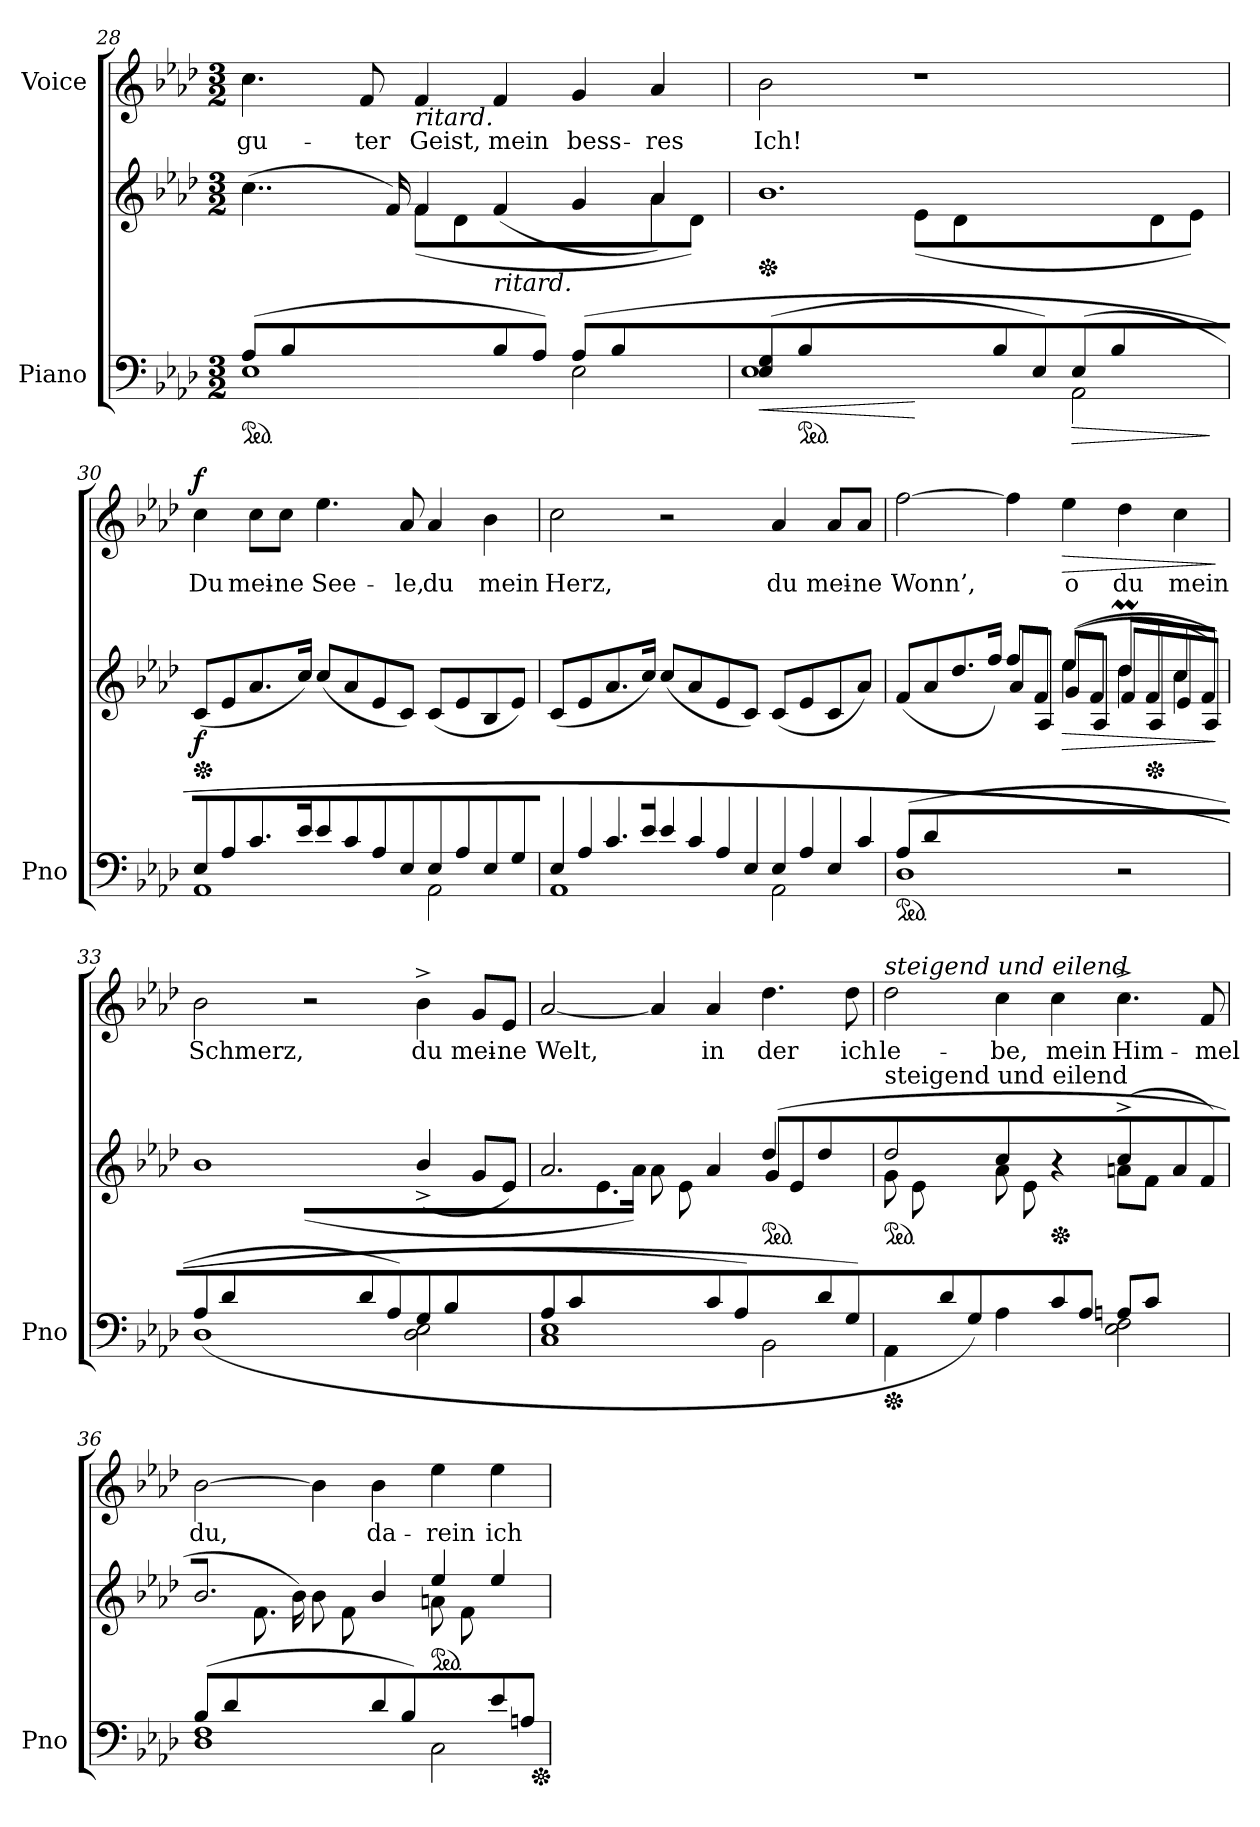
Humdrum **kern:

**kern	**kern	**dynam	**kern	**text	**dynam
*part2	*part2	*part2	*part1	*part1	*part1
*staff3	*staff2	*staff2/3	*staff1	*staff1	*staff1
*I"Piano	*	*	*I"Voice	*	*
*I'Pno	*	*	*	*	*
*clefF4	*clefG2	*	*clefG2	*	*
*k[b-e-a-d-]	*k[b-e-a-d-]	*	*k[b-e-a-d-]	*	*
*M3/2	*M3/2	*	*M3/2	*	*
*ped	*	*	*	*	*
=28	=28	=28	=28	=28	=28
*^	*^	*	*	*	*
!	!	!	!	!	!	!LO:LY:b	!
(<8A-/L	1E-	(4..cc\	4ryy	.	4.cc\	gu-	.
8B-/	.	.	.	.	.	.	.
2ryy	.	.	8.dn\	.	.	.	.
!	!	!	!	!	!	!LO:LY:b	!
.	.	.	.	.	8f/	-ter	.
.	.	16f/)	16f\Jk)	.	.	.	.
!	!	!	!	!	!LO:TX:b:i:t=ritard.	!	!
!	!	!	!	!	!	!LO:LY:b	!
.	.	4f/	(<8f\L	.	4f/	Geist,	.
.	.	.	8d\	.	.	.	.
!	!	!LO:TX:b:i:t=ritard.	!	!	!	!	!
!	!	!	!	!	!	!LO:LY:b	!
8B-/	.	(>4f/	2ryy	.	4f/	mein	.
8A-/J)	.	.	.	.	.	.	.
!	!	!	!	!	!	!LO:LY:b	!
(<8A-/L	2E-\	4g/	.	.	4g/	bess-	.
8B-/	.	.	.	.	.	.	.
!	!	!	!	!	!	!LO:LY:b	!
4ryy	.	4a-/)	8a-\	.	4a-/	-res	.
.	.	.	8d\J)	.	.	.	.
!!LO:LB:g=z
=29	=29	=29	=29	=29	=29	=29	=29
!	!	!	!	!LO:HP:b=2	!	!	!
*	*	*Xped	*	*	*	*	*
!	!	!	!	!	!	!LO:LY:b	!
(8E-/ 8G/L	1E-	1.b-	4ryy	<	2b-\	Ich!	.
*ped	*	*	*	*	*	*	*
8B-/	.	.	.	.	.	.	.
2ryy	.	.	8.d-X\	.	.	.	.
.	.	.	16e-\Jk)	.	.	.	.
.	.	.	(8e-\L	[	1r	.	.
.	.	.	8d-\	.	.	.	.
8B-/	.	.	2ryy	.	.	.	.
8E-/J)	.	.	.	.	.	.	.
!	!	!	!	!LO:HP:b=2	!	!	!
(8E-/L	2AA-:\	.	.	>	.	.	.
8B-/	.	.	.	.	.	.	.
4ryy	.	.	8d-\	.	.	.	.
.	.	.	8e-\J)	.	.	.	.
*v	*v	*	*	*	*	*	*
*	*v	*v	*	*	*	*
.	.	]	.	.	.
=30	=30	=30	=30	=30	=30
*^	*	*	*	*	*
*	*	*Xped	*	*	*	*
!	!	!	!LO:DY:b	!	!LO:LY:b	!LO:DY:a
8E-/L	1AA-	(8c/L	f	4cc\	Du	f
8A-/	.	8e-/	.	.	.	.
!	!	!	!	!	!LO:LY:b	!
8.c/	.	8.a-/	.	8cc\L	mei-	.
!	!	!	!	!	!LO:LY:b	!
.	.	.	.	8cc\J	-ne	.
16e-/Jk	.	16cc/Jk)	.	.	.	.
!	!	!	!	!	!LO:LY:b	!
8e-/L	.	(8cc/L	.	4.ee-\	See-	.
8c/	.	8a-/	.	.	.	.
8A-/	.	8e-/	.	.	.	.
!	!	!	!	!	!LO:LY:b	!
8E-/J	.	8c/J)	.	8a-/	-le,	.
!	!	!	!	!	!LO:LY:b	!
8E-/L	2AA-\	(8c/L	.	4a-/	du	.
8A-/	.	8e-/	.	.	.	.
!	!	!	!	!	!LO:LY:b	!
8E-/	.	8B-/	.	4b-\	mein	.
8G/J	.	8e-/J)	.	.	.	.
=31	=31	=31	=31	=31	=31	=31
!	!	!	!	!	!LO:LY:b	!
8E-/L	1AA-	(8c/L	.	2cc\	Herz,	.
8A-/	.	8e-/	.	.	.	.
8.c/	.	8.a-/	.	.	.	.
16e-/Jk	.	16cc/Jk)	.	.	.	.
8e-/L	.	(8cc/L	.	2r	.	.
8c/	.	8a-/	.	.	.	.
8A-/	.	8e-/	.	.	.	.
8E-/J	.	8c/J)	.	.	.	.
!	!	!	!	!	!LO:LY:b	!
8E-/L	2AA-\	(8c/L	.	4a-/	du	.
8A-/	.	8e-/	.	.	.	.
!	!	!	!	!	!LO:LY:b	!
8E-/	.	8c/	.	8a-/L	mei-	.
!	!	!	!	!	!LO:LY:b	!
8c/J	.	8a-/J)	.	8a-/J	-ne	.
!!LO:PB:g=z
=32	=32	=32	=32	=32	=32	=32
*ped	*	*	*	*	*	*
*	*	*^	*	*	*	*
*	*	*	*^	*	*	*	*
!	!	!	!	!	!	!	!LO:LY:b	!
(<8A-/L	1D-	(>8f/L	2.ryy	4ryy	.	[2ff\	Wonn’,	.
8d-/	.	8a-/	.	.	.	.	.	.
1ryy	.	8.dd-/	.	8.f\	.	.	.	.
.	.	16ff/Jk)	.	16a-\Jk)	.	.	.	.
.	.	8ff/L	.	8a-/L	.	4ff\]	.	.
.	.	8f/J	.	8A-/J	.	.	.	.
!	!	!	!	!	!LO:HP:b	!	!LO:LY:b	!LO:HP:b
.	.	(8ee-/L	4ee-\	(8g/L	>	4ee-\	o	>
.	.	8f/J	.	8A-/J	.	.	.	.
!	!	!	!	!	!	!	!LO:LY:b	!
.	2r	8dd-M/L	4dd-\	8f/L	.	4dd-\	du	.
*	*	*Xped	*	*	*	*	*	*
.	.	8f/	.	8A-/	.	.	.	.
!	!	!	!	!	!	!	!LO:LY:b	!
4ryy	.	8cc/	4cc\	8e-/	.	4cc\	mein	.
.	.	8f/J)	.	8A-/J)	.	.	.	.
*v	*v	*	*	*	*	*	*	*
*	*v	*v	*v	*	*	*	*
.	.	]	.	.	]
=33	=33	=33	=33	=33	=33
*^	*^	*	*	*	*
!	!	!	!	!	!	!LO:LY:b	!
8A-/L	(<1D-	1b-	4ryy	.	2b-\	Schmerz,	.
8d-/	.	.	.	.	.	.	.
2ryy	.	.	8.f-X\	.	.	.	.
.	.	.	(16a-\Jk	.	.	.	.
.	.	.	(<8a-\L	.	2r	.	.
.	.	.	8f-\	.	.	.	.
8d-/	.	.	2.ryy	.	.	.	.
8A-/J)	.	.	.	.	.	.	.
!	!	!	!	!	!	!LO:LY:b	!
8G/L	2D-\ 2E-\	(<4b-^>/	.	.	4b-^\	du	.
8B-/J	.	.	.	.	.	.	.
!	!	!	!	!	!	!LO:LY:b	!
4ryy	.	8g/L	.	.	8g/L	mei-	.
!	!	!	!	!	!	!LO:LY:b	!
.	.	8e-/J)	.	.	8e-/J	-ne	.
!!LO:LB:g=z
=34	=34	=34	=34	=34	=34	=34	=34
!	!	!	!	!	!	!LO:LY:b	!
8A-/L	1C 1E-	2.a-/	4ryy	.	[2a-/	Welt,	.
8c/	.	.	.	.	.	.	.
2ryy	.	.	8.e-\	.	.	.	.
.	.	.	16a-\Jk)	.	.	.	.
.	.	.	(<8a-\L	.	4a-/]	.	.
.	.	.	8e-\	.	.	.	.
!	!	!	!	!	!	!LO:LY:b	!
8c/	.	4a-/	4ryy	.	4a-/	in	.
8A-/J)	.	.	.	.	.	.	.
*	*	*ped	*	*	*	*	*
!	!	!	!	!	!	!LO:LY:b	!
4ryy	2BB-\	4dd-/	(<8g\L	.	4.dd-\	der	.
.	.	.	8e-\	.	.	.	.
8d-/	.	4dd-/	4ryy	.	.	.	.
!	!	!	!	!	!	!LO:LY:b	!
8G/J)	.	.	.	.	8dd-\	ich	.
*	*	*v	*v	*	*	*	*
=35	=35	=35	=35	=35	=35	=35
*Xped	*	*	*	*	*	*
*	*	*^	*	*	*	*
*	*	*	*^	*	*	*	*
*	*	*ped	*	*	*	*	*	*
!	!	!	!	!	!	!LO:TX:a:i:t=steigend und eilend	!	!
!	!	!LO:TX:a:t=steigend und eilend	!	!	!	!	!	!
!	!	!	!	!	!	!	!LO:LY:b	!
4ryy	4AA-\	2dd-/	1ryy	(<8g\L	.	2dd-\	le-	.
.	.	.	.	8e-\	.	.	.	.
8d-/	4ryy	.	.	4ryy	.	.	.	.
8G/J)	.	.	.	.	.	.	.	.
!	!	!	!	!	!	!	!LO:LY:b	!
4ryy	4A-\	4cc/	.	(<8a-\L	.	4cc\	-be,	.
.	.	.	.	8e-\	.	.	.	.
*	*	*Xped	*	*	*	*	*	*
!	!	!	!	!	!	!	!LO:LY:b	!
8c/	4ryy	4r	.	2.ryy	.	4cc\	mein	.
8A-/J)	.	.	.	.	.	.	.	.
!	!	!	!	!	!	!	!LO:LY:b	!
8An/L	2E-\ 2F\	(4cc^/	8an\L	.	.	4.cc^\	Him-	.
8c/J	.	.	8f\J	.	.	.	.	.
4ryy	.	8a/L	4ryy	.	.	.	.	.
!	!	!	!	!	!	!	!LO:LY:b	!
.	.	8f/J)	.	.	.	8f/	-mel	.
*	*	*	*v	*v	*	*	*	*
=36	=36	=36	=36	=36	=36	=36	=36
!	!	!	!	!	!	!LO:LY:b	!
(<8B-/L	1D- 1F	2.b-/	4ryy	.	[2b-\	du,	.
8d-/	.	.	.	.	.	.	.
2ryy	.	.	8.f\	.	.	.	.
.	.	.	16b-\Jk)	.	.	.	.
.	.	.	(<8b-\L	.	4b-\]	.	.
.	.	.	8f\	.	.	.	.
!	!	!	!	!	!	!LO:LY:b	!
8d-/	.	4b-/	4ryy	.	4b-\	da-	.
8B-/J)	.	.	.	.	.	.	.
*	*	*ped	*	*	*	*	*
!	!	!	!	!	!	!LO:LY:b	!
4ryy	2C\	4ee-/	(<8an\L	.	4ee-\	-rein	.
.	.	.	8f\	.	.	.	.
!	!	!	!	!	!	!LO:LY:b	!
8e-/	.	4ee-/	4ryy	.	4ee-\	ich	.
8An/J)	.	.	.	.	.	.	.
*v	*v	*	*	*	*	*	*
*	*v	*v	*	*	*	*
*Xped	*	*	*	*	*
=	=	=	=	=	=
*-	*-	*-	*-	*-	*-
